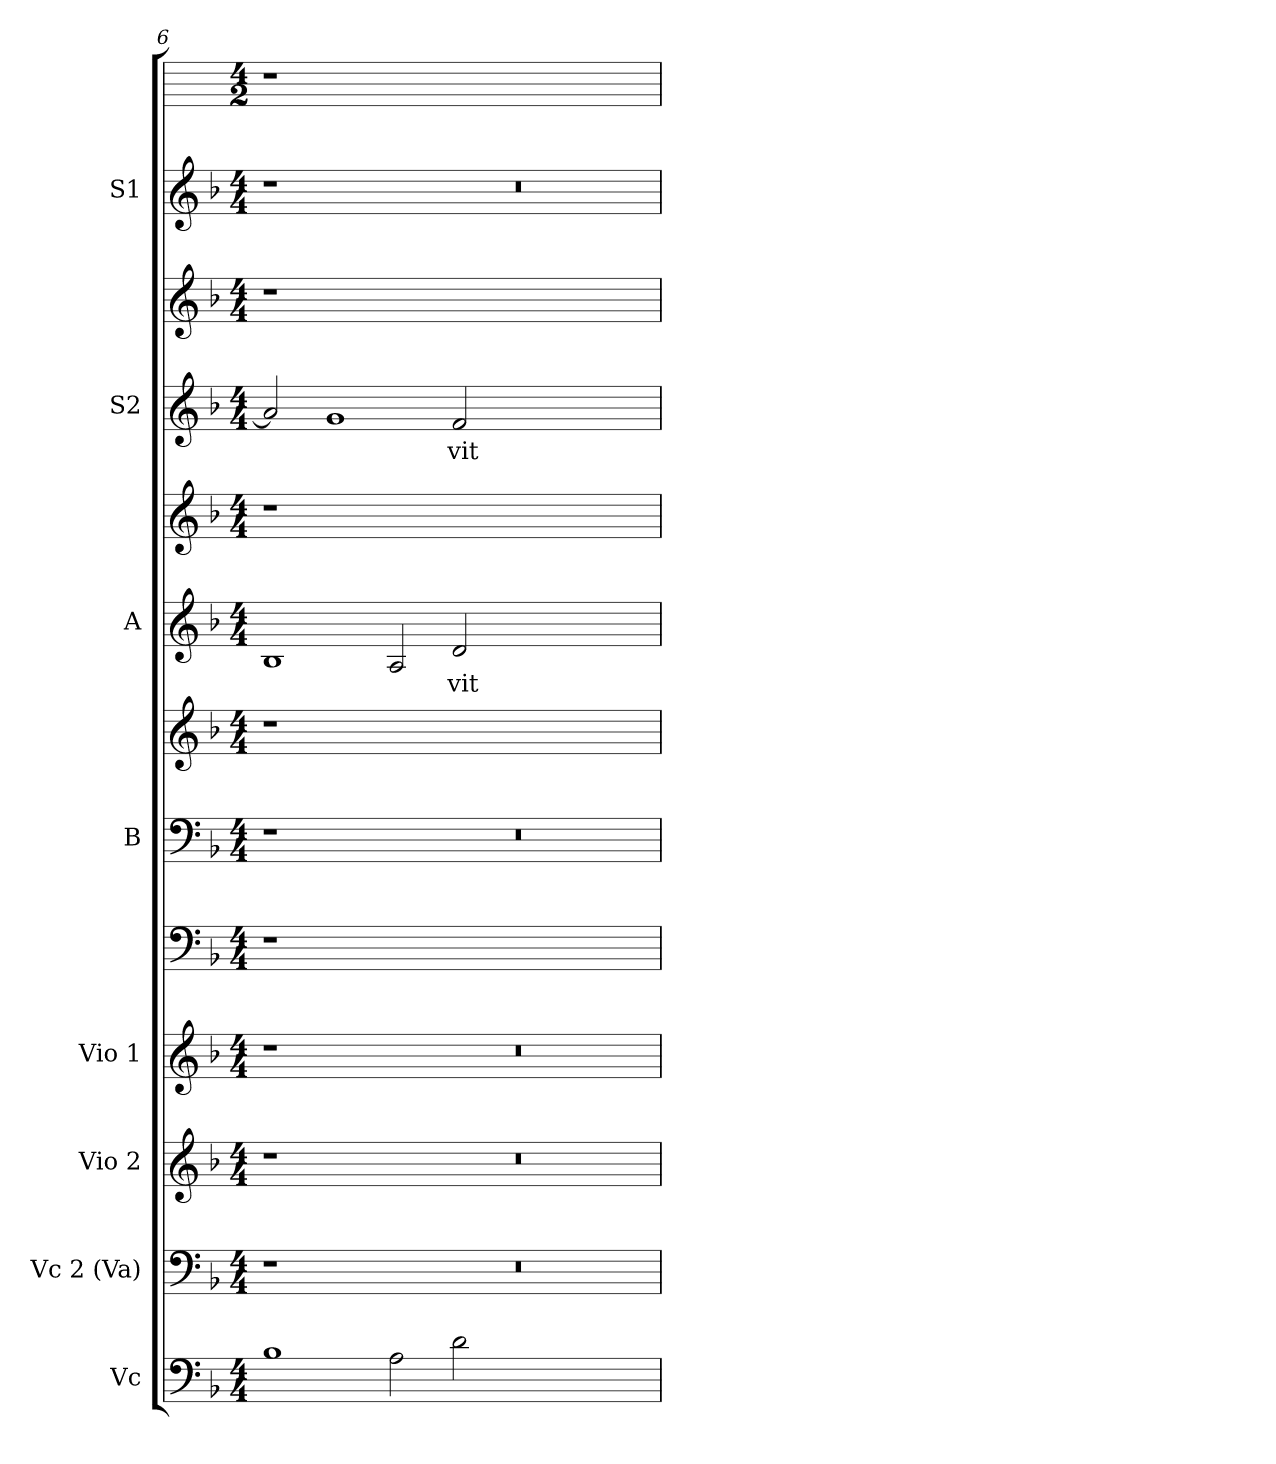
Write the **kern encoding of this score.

**kern	**kern	**kern	**kern	**kern	**kern	**kern	**kern	**text	**kern	**kern	**text	**kern	**kern	**kern
*part13	*part12	*part11	*part10	*part9	*part8	*part7	*part6	*part6	*part5	*part4	*part4	*part3	*part2	*part1
*staff13	*staff12	*staff11	*staff10	*staff9	*staff8	*staff7	*staff6	*staff6	*staff5	*staff4	*staff4	*staff3	*staff2	*staff1
*I"Vc	*I"Vc 2 (Va)	*I"Vio 2	*I"Vio 1	*	*I"B	*	*I"A	*	*	*I"S2	*	*	*I"S1	*
*clefF4	*clefF4	*clefG2	*clefG2	*clefF4	*clefF4	*clefG2	*clefG2	*	*clefG2	*clefG2	*	*clefG2	*clefG2	*
*k[b-]	*k[b-]	*k[b-]	*k[b-]	*k[b-]	*k[b-]	*k[b-]	*k[b-]	*	*k[b-]	*k[b-]	*	*k[b-]	*k[b-]	*
*M4/4	*M4/4	*M4/4	*M4/4	*M4/4	*M4/4	*M4/4	*M4/4	*	*M4/4	*M4/4	*	*M4/4	*M4/4	*M4/2
=6	=6	=6	=6	=6	=6	=6	=6	=6	=6	=6	=6	=6	=6	=6
1B-	1r	1r	1r	1r	1r	1r	1B-	--	1r	2a]	.	1r	1r	1r
.	.	.	.	.	.	.	.	.	.	1g	.	.	.	.
2A	1ryy	1ryy	1ryy	0.ryy	1ryy	0.ryy	2A	.	0.ryy	.	.	0.ryy	1ryy	0.ryy
2d	.	.	.	.	.	.	2d	-vit	.	2f	-vit	.	.	.
0ryy	0r	0r	0r	.	0r	.	0ryy	.	.	0ryy	.	.	0r	.
=	=	=	=	=	=	=	=	=	=	=	=	=	=	=
*-	*-	*-	*-	*-	*-	*-	*-	*-	*-	*-	*-	*-	*-	*-
